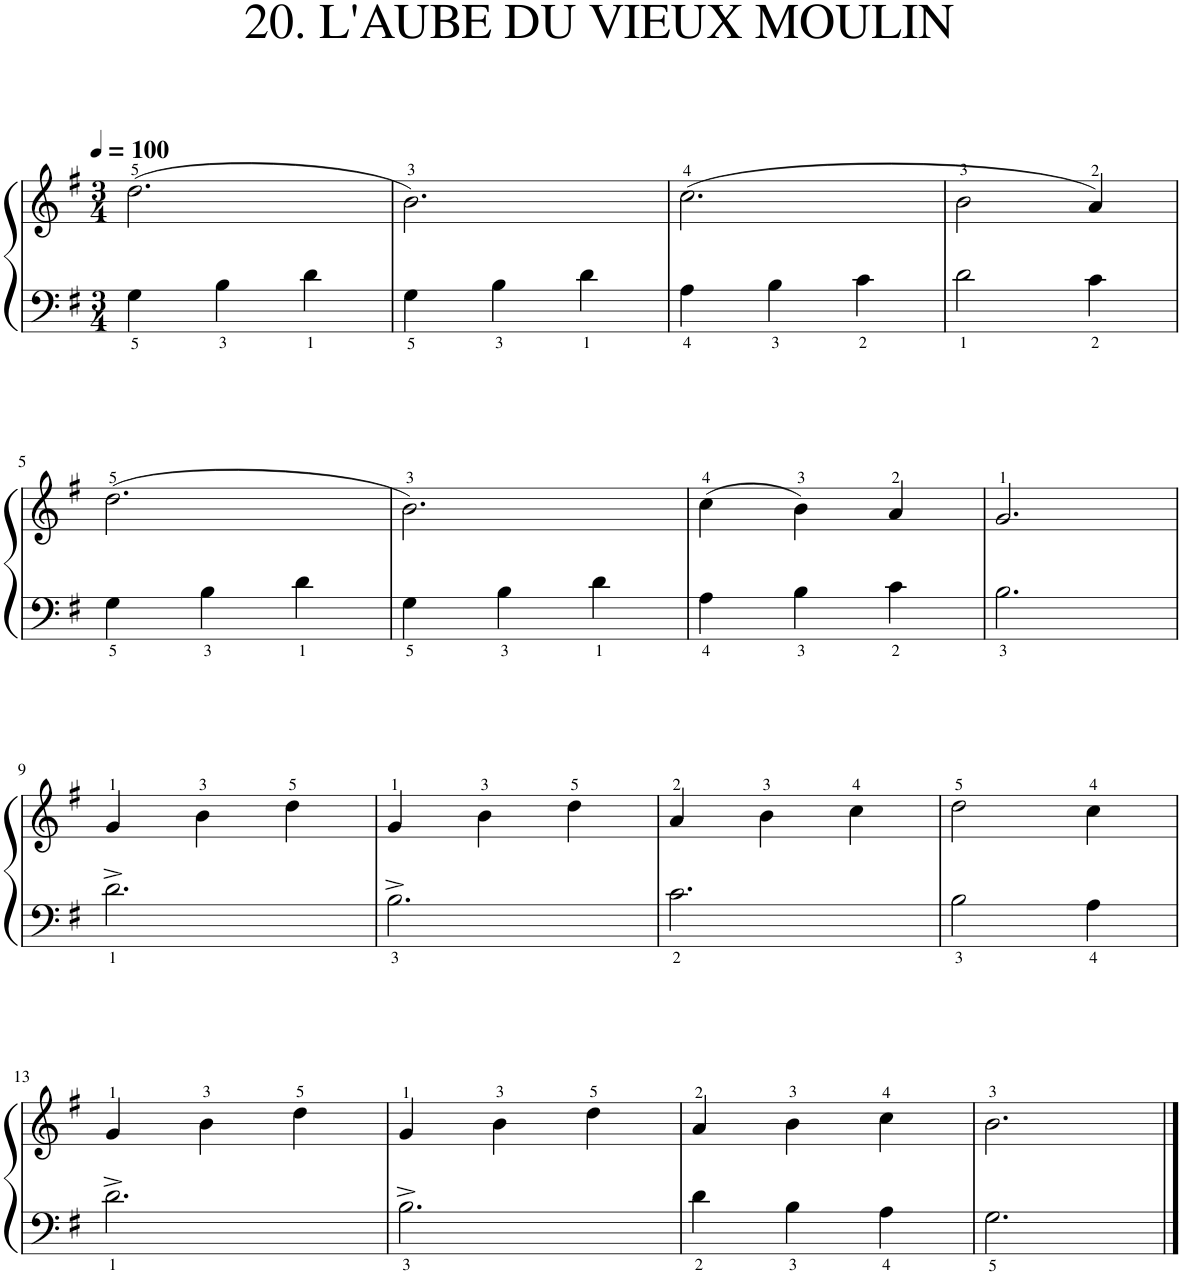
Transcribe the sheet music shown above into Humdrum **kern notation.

**kern	**kern
*part1	*part1
*staff2	*staff1
*I"Piano	*
*I'Pno.	*
*clefF4	*clefG2
*k[f#]	*k[f#]
*M3/4	*M3/4
*MM100	*MM100
=1	=1
4G\	(2.dd\
4B\	.
4d\	.
=2	=2
4G\	2.b\)
4B\	.
4d\	.
=3	=3
4A\	(2.cc\
4B\	.
4c\	.
=4	=4
2d\	2b\
4c\	4a/)
!!LO:LB:g=z
=5	=5
4G\	(2.dd\
4B\	.
4d\	.
=6	=6
4G\	2.b\)
4B\	.
4d\	.
=7	=7
4A\	(4cc\
4B\	4b\)
4c\	4a/
=8	=8
2.B\	2.g/
!!LO:LB:g=z
=9	=9
2.d^\	4g/
.	4b\
.	4dd\
=10	=10
2.B^\	4g/
.	4b\
.	4dd\
=11	=11
2.c\	4a/
.	4b\
.	4cc\
=12	=12
2B\	2dd\
4A\	4cc\
!!LO:LB:g=z
=13	=13
2.d^\	4g/
.	4b\
.	4dd\
=14	=14
2.B^\	4g/
.	4b\
.	4dd\
=15	=15
4d\	4a/
4B\	4b\
4A\	4cc\
=16	=16
2.G\	2.b\
==	==
*-	*-
